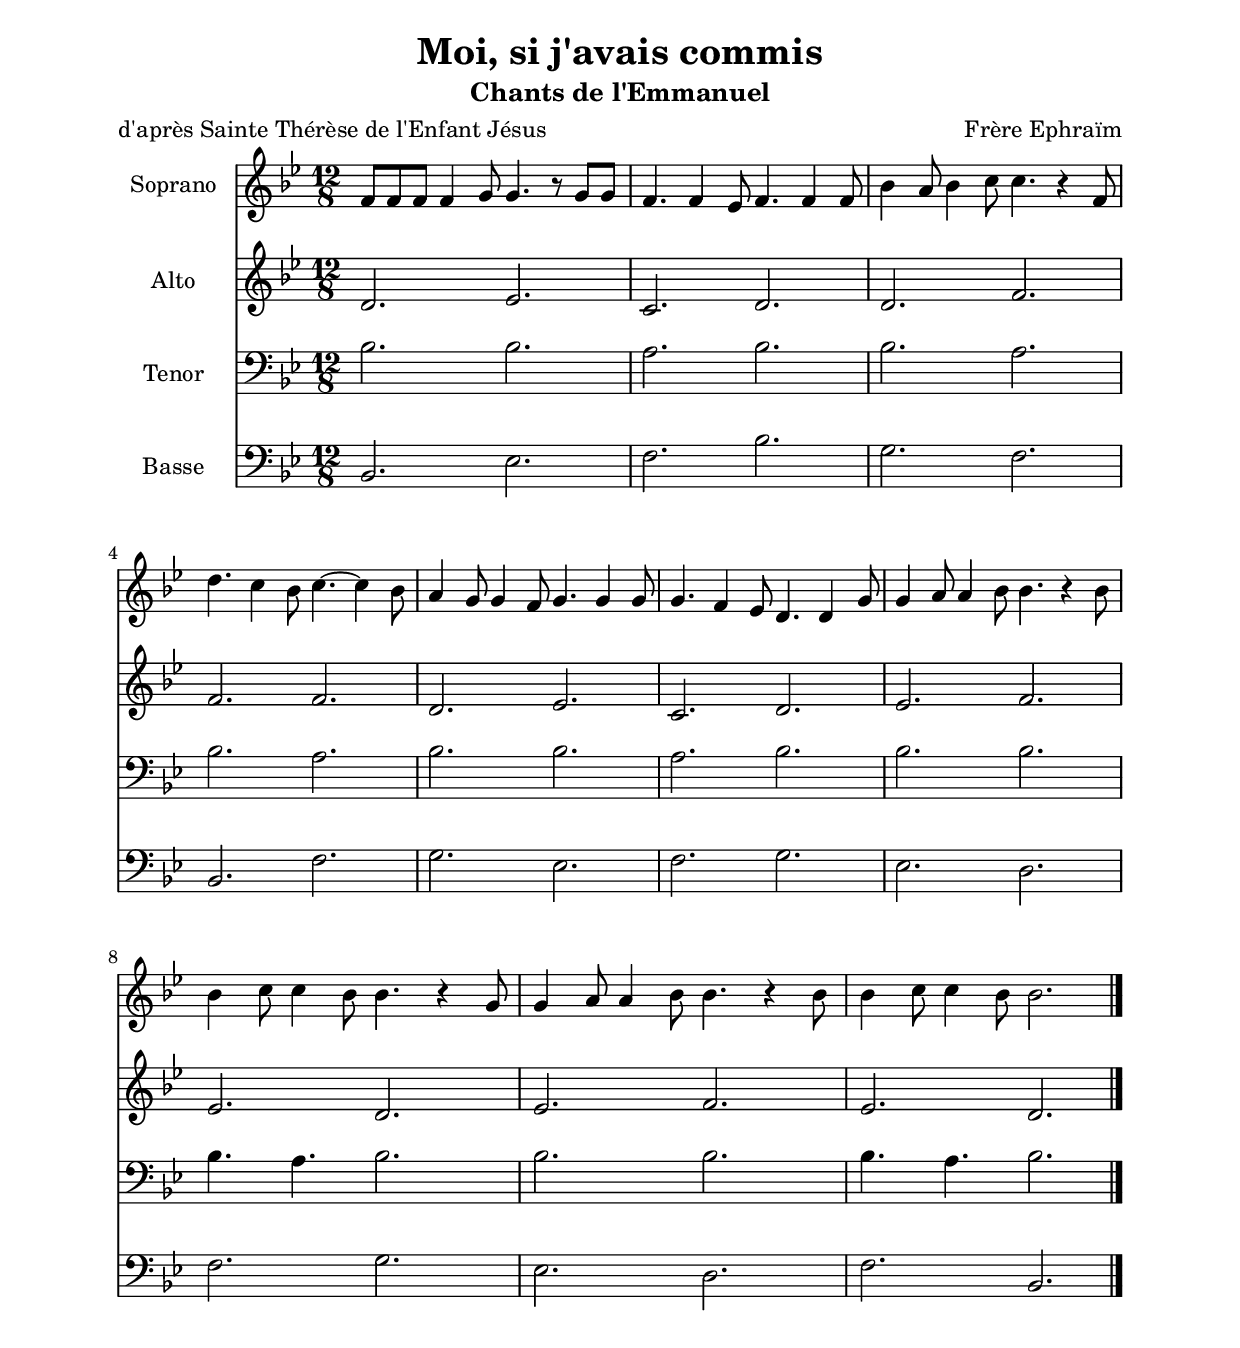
\version "2.22.1"
\language "italiano"

\header {
  title = "Moi, si j'avais commis"
  subtitle = "Chants de l'Emmanuel"
  composer = "Frère Ephraïm"
  poet = "d'après Sainte Thérèse de l'Enfant Jésus"
}

\include "Music.ly"
\include "../../../utilities.ly"

%-------------------- couplet -------------------

\book{
  \paper {
    left-margin = 20\mm
    right-margin = 20\mm
    top-margin = 20\mm
    bottom-margin = 20\mm
  }
  
  \score {
    <<
      \new Staff \with { instrumentName = "Soprano" } { \soprano }
      \new Staff \with { instrumentName = "Alto" } { \alto }
      \new Staff \with { instrumentName = "Tenor" } { \clef bass \tenor }
      \new Staff \with { instrumentName = "Basse" } { \clef bass \bass }
    >>
    \layout { 
      indent = 2\cm
      \override BreathingSign.text = \markup { \musicglyph "comma" }
    }
    \midi {
      \tempo 4.=70
    }
  }
}
